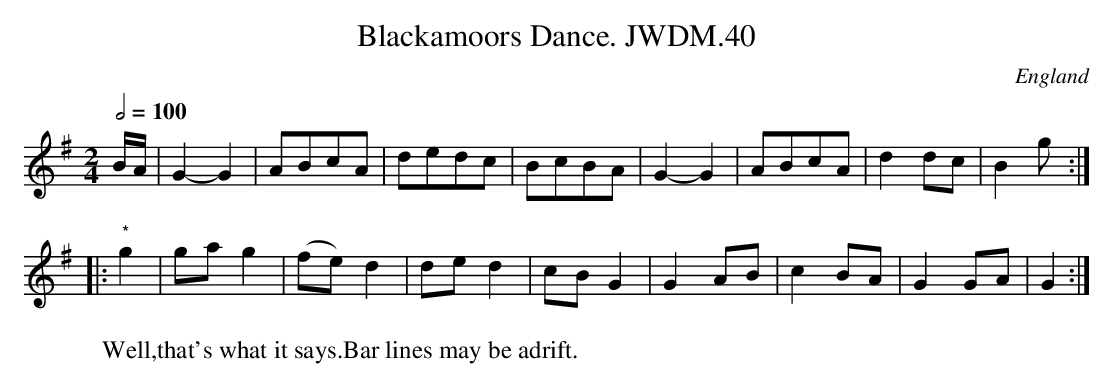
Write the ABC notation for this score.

X:1
T:Blackamoors Dance. JWDM.40
M:2/4
L:1/8
Q:1/2=100
O:England
K:G major
B/A/|G2-G2|ABcA|dedc|BcBA|G2-G2|ABcA|d2dc|B2g:|!
|:"*"g2|ga g2|(fe) d2|de d2|cBG2|G2 AB|c2BA|G2GA|G2:|
W:Well,that's what it says.Bar lines may be adrift.
